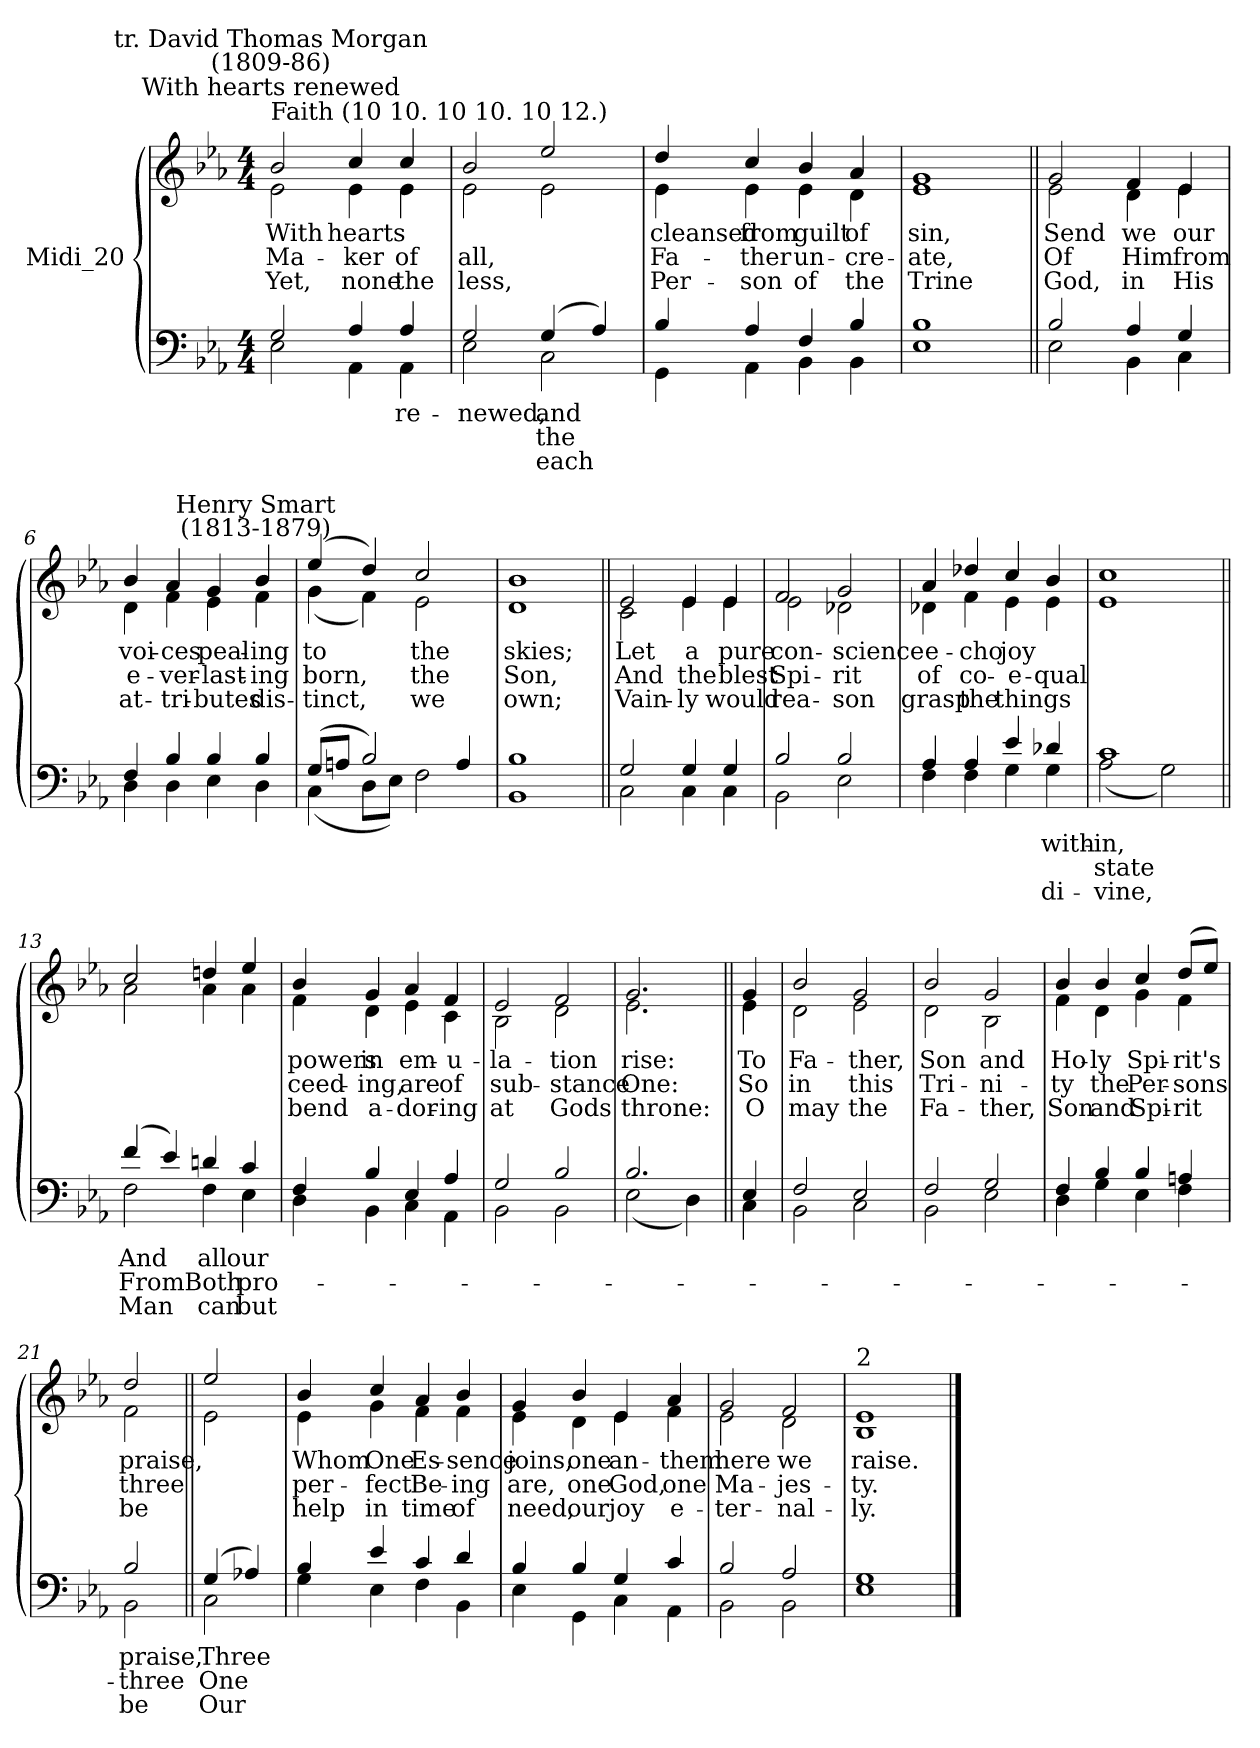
**kern	**text	**text	**text	**kern	**text	**text	**text
*part2	*part2	*part2	*part2	*part1	*part1	*part1	*part1
*staff2	*staff2	*staff2	*staff2	*staff1	*staff1	*staff1	*staff1
*I"Midi_20	*	*	*	*I"Midi_20	*	*	*
*clefF4	*	*	*	*clefG2	*	*	*
*k[b-e-a-]	*	*	*	*k[b-e-a-]	*	*	*
*E-:	*	*	*	*E-:	*	*	*
*M4/4	*	*	*	*M4/4	*	*	*
=1	=1	=1	=1	=1	=1	=1	=1
*^	*	*	*	*^	*	*	*
!	!	!	!	!	!LO:TX:a:t=Faith (10 10. 10 10. 10 12.)	!	!	!	!
!	!	!	!	!	!LO:TX:a:cj:t=With hearts renewed	!	!	!	!
!	!	!	!	!	!LO:TX:a:cj:t=tr. David Thomas Morgan\n(1809-86)	!	!	!	!
!	!	!	!	!	!	!	!LO:LY:b	!LO:LY:b	!LO:LY:b
2G/	2E-\	.	.	.	2b-/	2e-\	With	Ma-	-Yet,
!	!	!	!	!	!	!	!LO:LY:b	!LO:LY:b	!LO:LY:b
4A-/	4AA-\	.	.	.	4cc/	4e-\	hearts	ker	none
!	!	!LO:LY:a	!	!	!	!	!	!LO:LY:b	!LO:LY:b
4A-/	4AA-\	re-	.	.	4cc/	4e-\	.	of	the
=2	=2	=2	=2	=2	=2	=2	=2	=2	=2
!	!	!LO:LY:a	!	!	!	!	!	!LO:LY:b	!LO:LY:b
2G/	2E-\	-newed,	.	.	2b-/	2e-\	.	all,	less,
!	!	!LO:LY:a	!LO:LY:a	!LO:LY:a	!	!	!	!	!
(>4G/	2C\	and	the	each	2ee-/	2e-\	.	.	.
4A-/)	.	.	.	.	.	.	.	.	.
=3	=3	=3	=3	=3	=3	=3	=3	=3	=3
!	!	!	!	!	!	!	!LO:LY:b	!LO:LY:b	!LO:LY:b
4B-/	4GG\	.	.	.	4dd/	4e-\	cleansed	Fa-	-Per-
!	!	!	!	!	!	!	!LO:LY:b	!LO:LY:b	!LO:LY:b
4A-/	4AA-\	.	.	.	4cc/	4e-\	-from	ther	son
!	!	!	!	!	!	!	!LO:LY:b	!LO:LY:b	!LO:LY:b
4F/	4BB-\	.	.	.	4b-/	4e-\	guilt	un-	-of
!	!	!	!	!	!	!	!LO:LY:b	!LO:LY:b	!LO:LY:b
4B-/	4BB-\	.	.	.	4a-/	4d\	of	cre-	-the
=4	=4	=4	=4	=4	=4	=4	=4	=4	=4
!	!	!	!	!	!	!	!LO:LY:b	!LO:LY:b	!LO:LY:b
1B-/	1E-\	.	.	.	1g/	1e-\	sin,	ate,	Trine
=5||	=5||	=5||	=5||	=5||	=5||	=5||	=5||	=5||	=5||
!	!	!	!	!	!	!	!LO:LY:b	!LO:LY:b	!LO:LY:b
2B-/	2E-\	.	.	.	2g/	2e-\	Send	Of	God,
!	!	!	!	!	!	!	!LO:LY:b	!LO:LY:b	!LO:LY:b
4A-/	4BB-\	.	.	.	4f/	4d\	we	Him	in
!	!	!	!	!	!	!	!LO:LY:b	!LO:LY:b	!LO:LY:b
4G/	4C\	.	.	.	4e-/	4e-\	our	from	His
=6	=6	=6	=6	=6	=6	=6	=6	=6	=6
!	!	!	!	!	!	!	!LO:LY:b	!LO:LY:b	!LO:LY:b
4F/	4D\	.	.	.	4b-/	4d\	voi-	-e-	-at-
!	!	!	!	!	!	!	!LO:LY:b	!LO:LY:b	!LO:LY:b
4B-/	4D\	.	.	.	4a-/	4f\	-ces	ver-	-tri-
!	!	!	!	!	!	!	!LO:LY:b	!LO:LY:b	!LO:LY:b
4B-/	4E-\	.	.	.	4g/	4e-\	-peal-	-last-	-butes
!	!	!	!	!	!LO:TX:a:cj:t=Henry Smart\n(1813-1879)	!	!	!	!
!	!	!	!	!	!	!	!LO:LY:b	!LO:LY:b	!LO:LY:b
4B-/	4D\	.	.	.	4b-/	4f\	ing	ing	dis-
!!LO:LB:g=z	!!
=7	=7	=7	=7	=7	=7	=7	=7	=7	=7
!	!	!	!	!	!	!	!LO:LY:b	!LO:LY:b	!LO:LY:b
(>8G/L	(<4C\	.	.	.	(>4ee-/	(<4g\	-to	born,	tinct,
8An/J	.	.	.	.	.	.	.	.	.
2B-/)	8D\L	.	.	.	4dd/)	4f\)	.	.	.
.	8E-\J)	.	.	.	.	.	.	.	.
!	!	!	!	!	!	!	!LO:LY:b	!LO:LY:b	!LO:LY:b
.	2F\	.	.	.	2cc/	2e-\	the	the	we
4A/	.	.	.	.	.	.	.	.	.
=8	=8	=8	=8	=8	=8	=8	=8	=8	=8
!	!	!	!	!	!	!	!LO:LY:b	!LO:LY:b	!LO:LY:b
1B-/	1BB-\	.	.	.	1b-/	1d\	skies;	Son,	own;
=9||	=9||	=9||	=9||	=9||	=9||	=9||	=9||	=9||	=9||
!	!	!	!	!	!	!	!LO:LY:b	!LO:LY:b	!LO:LY:b
2G/	2C\	.	.	.	2e-/	2c\	Let	And	Vain-
!	!	!	!	!	!	!	!LO:LY:b	!LO:LY:b	!LO:LY:b
4G/	4C\	.	.	.	4e-/	4e-\	-a	the	ly
!	!	!	!	!	!	!	!LO:LY:b	!LO:LY:b	!LO:LY:b
4G/	4C\	.	.	.	4e-/	4e-\	pure	blest	would
=10	=10	=10	=10	=10	=10	=10	=10	=10	=10
!	!	!	!	!	!	!	!LO:LY:b	!LO:LY:b	!LO:LY:b
2B-/	2BB-\	.	.	.	2f/	2e-\	con-	-Spi-	-rea-
!	!	!	!	!	!	!	!LO:LY:b	!LO:LY:b	!LO:LY:b
2B-/	2E-\	.	.	.	2g/	2d-X\	-science	rit	son
=11	=11	=11	=11	=11	=11	=11	=11	=11	=11
!	!	!	!	!	!	!	!LO:LY:b	!LO:LY:b	!LO:LY:b
4A-/	4F\	.	.	.	4a-/	4d-X\	e-	-of	grasp
!	!	!	!	!	!	!	!LO:LY:b	!LO:LY:b	!LO:LY:b
4A-/	4F\	.	.	.	4dd-X/	4f\	cho	co-	-the
!	!	!	!	!	!	!	!LO:LY:b	!LO:LY:b	!LO:LY:b
4e-/	4G\	.	.	.	4cc/	4e-\	joy	e-	-things
!	!	!LO:LY:a	!	!LO:LY:a	!	!	!	!LO:LY:b	!
4d-X/	4G\	with-	.	-di-	4b-/	4e-\	.	qual	.
=12	=12	=12	=12	=12	=12	=12	=12	=12	=12
!	!	!LO:LY:a	!LO:LY:a	!LO:LY:a	!	!	!	!	!
1c/	(<2A-\	-in,	state	vine,	1cc/	1e-\	.	.	.
.	2G\)	.	.	.	.	.	.	.	.
=13||	=13||	=13||	=13||	=13||	=13||	=13||	=13||	=13||	=13||
!	!	!LO:LY:a	!LO:LY:a	!LO:LY:a	!	!	!	!	!
(>4f/	2F\	And	From	Man	2cc/	2a-\	.	.	.
4e-/)	.	.	.	.	.	.	.	.	.
!	!	!LO:LY:a	!LO:LY:a	!LO:LY:a	!	!	!	!	!
4dn/	4F\	all	Both	can	4ddn/	4a-\	.	.	.
!	!	!LO:LY:a	!LO:LY:a	!LO:LY:a	!	!	!	!	!
4c/	4E-\	our	pro-	-but	4ee-/	4a-\	.	.	.
!!LO:LB:g=z	!!
=14	=14	=14	=14	=14	=14	=14	=14	=14	=14
!	!	!	!	!	!	!	!LO:LY:b	!LO:LY:b	!LO:LY:b
4F/	4D\	.	.	.	4b-/	4f\	powers	ceed-	-bend
!	!	!	!	!	!	!	!LO:LY:b	!LO:LY:b	!LO:LY:b
4B-/	4BB-\	.	.	.	4g/	4d\	in	ing,	a-
!	!	!	!	!	!	!	!LO:LY:b	!LO:LY:b	!LO:LY:b
4E-/	4C\	.	.	.	4a-/	4e-\	-em-	-are	dor-
!	!	!	!	!	!	!	!LO:LY:b	!LO:LY:b	!LO:LY:b
4A-/	4AA-\	.	.	.	4f/	4c\	-u-	-of	ing
=15	=15	=15	=15	=15	=15	=15	=15	=15	=15
!	!	!	!	!	!	!	!LO:LY:b	!LO:LY:b	!LO:LY:b
2G/	2BB-\	.	.	.	2e-/	2B-\	la-	-sub-	-at
!	!	!	!	!	!	!	!LO:LY:b	!LO:LY:b	!LO:LY:b
2B-/	2BB-\	.	.	.	2f/	2d\	tion	stance	Gods
=16	=16	=16	=16	=16	=16	=16	=16	=16	=16
!	!	!	!	!	!	!	!LO:LY:b	!LO:LY:b	!LO:LY:b
2.B-/	(<2E-\	.	.	.	2.g/	2.e-\	rise:	One:	throne:
.	4D\)	.	.	.	.	.	.	.	.
=17||	=17||	=17||	=17||	=17||	=17||	=17||	=17||	=17||	=17||
!	!	!	!	!	!	!	!LO:LY:b	!LO:LY:b	!LO:LY:b
4E-/	4C\	.	.	.	4g/	4e-\	To	So	O
=18	=18	=18	=18	=18	=18	=18	=18	=18	=18
!	!	!	!	!	!	!	!LO:LY:b	!LO:LY:b	!LO:LY:b
2F/	2BB-\	.	.	.	2b-/	2d\	Fa-	-in	may
!	!	!	!	!	!	!	!LO:LY:b	!LO:LY:b	!LO:LY:b
2E-/	2C\	.	.	.	2g/	2e-\	ther,	this	the
=19	=19	=19	=19	=19	=19	=19	=19	=19	=19
!	!	!	!	!	!	!	!LO:LY:b	!LO:LY:b	!LO:LY:b
2F/	2BB-\	.	.	.	2b-/	2d\	Son	Tri-	-Fa-
!	!	!	!	!	!	!	!LO:LY:b	!LO:LY:b	!LO:LY:b
2G/	2E-\	.	.	.	2g/	2B-\	-and	ni-	-ther,
=20	=20	=20	=20	=20	=20	=20	=20	=20	=20
!	!	!	!	!	!	!	!LO:LY:b	!LO:LY:b	!LO:LY:b
4F/	4D\	.	.	.	4b-/	4f\	Ho-	-ty	Son
!	!	!	!	!	!	!	!	!	!LO:LY:b
!	!	!	!	!	!	!	!LO:LY:b	!LO:LY:b	!
4B-/	4G\	.	.	.	4b-/	4d\	ly	the	and
!	!	!	!	!	!	!	!LO:LY:b	!LO:LY:b	!LO:LY:b
4B-/	4E-\	.	.	.	4cc/	4g\	Spi-	-Per-	-Spi-
!	!	!	!	!	!	!	!LO:LY:b	!LO:LY:b	!LO:LY:b
4An/	4F\	.	.	.	(>8dd/L	4f\	-rit's	sons	rit
.	.	.	.	.	8ee-/J)	.	.	.	.
=21	=21	=21	=21	=21	=21	=21	=21	=21	=21
!	!	!LO:LY:a	!LO:LY:a	!LO:LY:a	!	!	!LO:LY:b	!LO:LY:b	!LO:LY:b
2B-/	2BB-\	praise,	three	be	2dd/	2f\	praise,	three	be
!!LO:LB:g=z	!!
=22||	=22||	=22||	=22||	=22||	=22||	=22||	=22||	=22||	=22||
!	!	!LO:LY:a	!LO:LY:a	!LO:LY:a	!	!	!	!	!
(>4G/	2C\	Three	One	Our	2ee-/	2e-\	.	.	.
4A-X/)	.	.	.	.	.	.	.	.	.
=23	=23	=23	=23	=23	=23	=23	=23	=23	=23
!	!	!	!	!	!	!	!LO:LY:b	!LO:LY:b	!LO:LY:b
4B-/	4G\	.	.	.	4b-/	4e-\	Whom	per-	-help
!	!	!	!	!	!	!	!LO:LY:b	!LO:LY:b	!LO:LY:b
4e-/	4E-\	.	.	.	4cc/	4g\	One	fect	in
!	!	!	!	!	!	!	!LO:LY:b	!LO:LY:b	!LO:LY:b
4c/	4F\	.	.	.	4a-/	4f\	Es-	-Be-	-time
!	!	!	!	!	!	!	!LO:LY:b	!LO:LY:b	!LO:LY:b
4d/	4BB-\	.	.	.	4b-/	4f\	sence	ing	of
=24	=24	=24	=24	=24	=24	=24	=24	=24	=24
!	!	!	!	!	!	!	!LO:LY:b	!LO:LY:b	!LO:LY:b
4B-/	4E-\	.	.	.	4g/	4e-\	joins,	are,	need,
!	!	!	!	!	!	!	!LO:LY:b	!LO:LY:b	!LO:LY:b
4B-/	4GG\	.	.	.	4b-/	4d\	one	one	our
!	!	!	!	!	!	!	!LO:LY:b	!LO:LY:b	!LO:LY:b
4G/	4C\	.	.	.	4e-/	4e-\	an-	-God,	joy
!	!	!	!	!	!	!	!LO:LY:b	!LO:LY:b	!LO:LY:b
4c/	4AA-\	.	.	.	4a-/	4f\	them	one	e-
=25	=25	=25	=25	=25	=25	=25	=25	=25	=25
!	!	!	!	!	!	!	!LO:LY:b	!LO:LY:b	!LO:LY:b
2B-/	2BB-\	.	.	.	2g/	2e-\	-here	Ma-	-ter-
!	!	!	!	!	!	!	!LO:LY:b	!LO:LY:b	!LO:LY:b
2A-/	2BB-\	.	.	.	2f/	2d\	-we	jes-	-nal-
=26	=26	=26	=26	=26	=26	=26	=26	=26	=26
!	!	!	!	!	!LO:TX:a:t=2	!	!	!	!
!	!	!	!	!	!	!	!LO:LY:b	!LO:LY:b	!LO:LY:b
1G/	1E-\	.	.	.	1e-/	1B-\	-raise.	ty.	ly.
*v	*v	*	*	*	*	*	*	*	*
*	*	*	*	*v	*v	*	*	*
==	==	==	==	==	==	==	==
*-	*-	*-	*-	*-	*-	*-	*-
